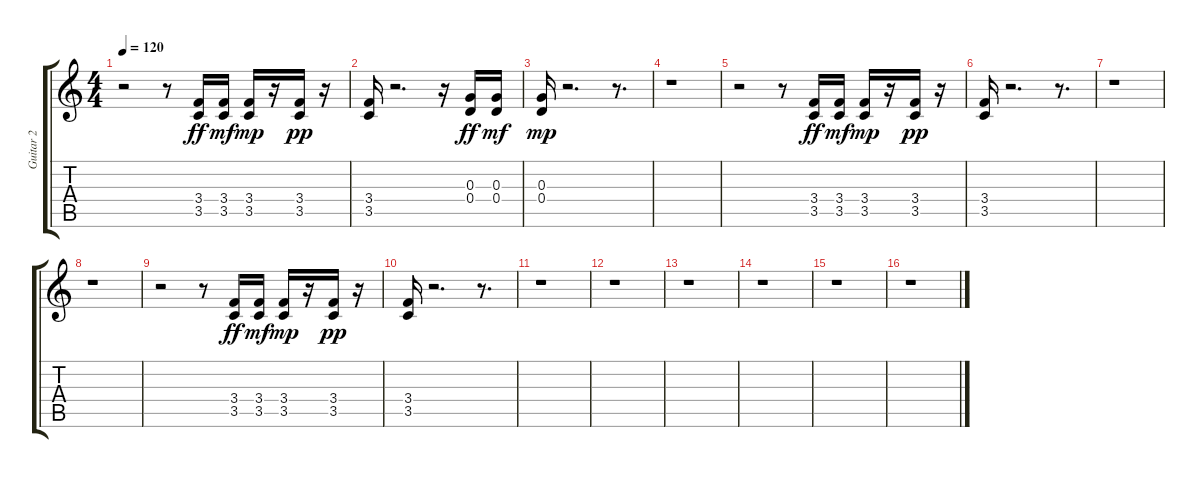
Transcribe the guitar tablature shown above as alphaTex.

\track ("Guitar 2" "Guitar 2") {instrument distortionguitar}
\staff {score tabs}
\tuning (E4 B3 G3 D3 A2 E2) {hide}
\ts (4 4)
\tempo 120
\clef g2
\ks c
r.2{dy ff} r.8 (3.4 3.5).16 (3.4 3.5).16{dy mf} (3.4 3.5).16{dy mp} r.16 (3.4 3.5).16{dy pp} r.16 |
(3.4 3.5).16 r.2{d} r.16 (0.3 0.4).16{dy ff} (0.3 0.4).16{dy mf} |
(0.3 0.4).16{dy mp} r.2{d} r.8{d} |
r.1 |
r.2 r.8 (3.4 3.5).16{dy ff} (3.4 3.5).16{dy mf} (3.4 3.5).16{dy mp} r.16 (3.4 3.5).16{dy pp} r.16 |
(3.4 3.5).16 r.2{d} r.8{d} |
r.1 |
r.1 |
r.2 r.8 (3.4 3.5).16{dy ff} (3.4 3.5).16{dy mf} (3.4 3.5).16{dy mp} r.16 (3.4 3.5).16{dy pp} r.16 |
(3.4 3.5).16 r.2{d} r.8{d} |
r.1 |
r.1 |
r.1 |
r.1 |
r.1 |
r.1
